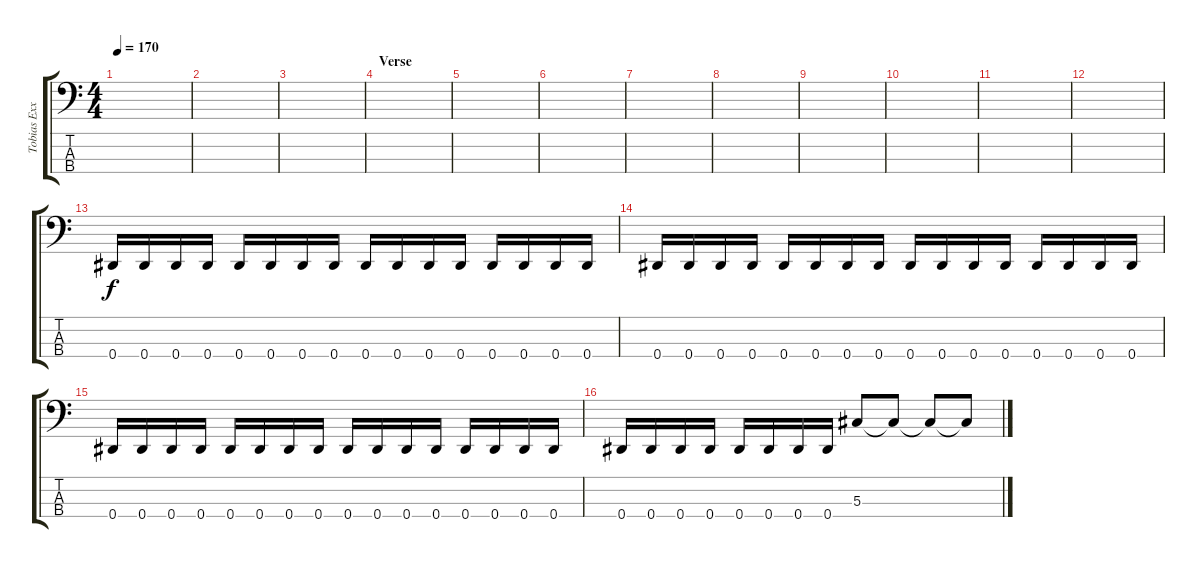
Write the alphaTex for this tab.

\track ("Tobias Exxel" "Tobias Exx") {instrument electricbasspick}
\staff {score tabs}
\tuning (Gb2 Db2 Ab1 Eb1) {hide}
\ts (4 4)
\tempo 170
\clef f4
\ks c
|
|
|
\section ("" "Verse")
|
|
|
|
|
|
|
|
|
0.4.16 0.4.16 0.4.16 0.4.16 0.4.16 0.4.16 0.4.16 0.4.16 0.4.16 0.4.16 0.4.16 0.4.16 0.4.16 0.4.16 0.4.16 0.4.16 |
0.4.16 0.4.16 0.4.16 0.4.16 0.4.16 0.4.16 0.4.16 0.4.16 0.4.16 0.4.16 0.4.16 0.4.16 0.4.16 0.4.16 0.4.16 0.4.16 |
0.4.16 0.4.16 0.4.16 0.4.16 0.4.16 0.4.16 0.4.16 0.4.16 0.4.16 0.4.16 0.4.16 0.4.16 0.4.16 0.4.16 0.4.16 0.4.16 |
0.4.16 0.4.16 0.4.16 0.4.16 0.4.16 0.4.16 0.4.16 0.4.16 5.3.8 5.3{t}.8 5.3{t}.8 5.3{t}.8
